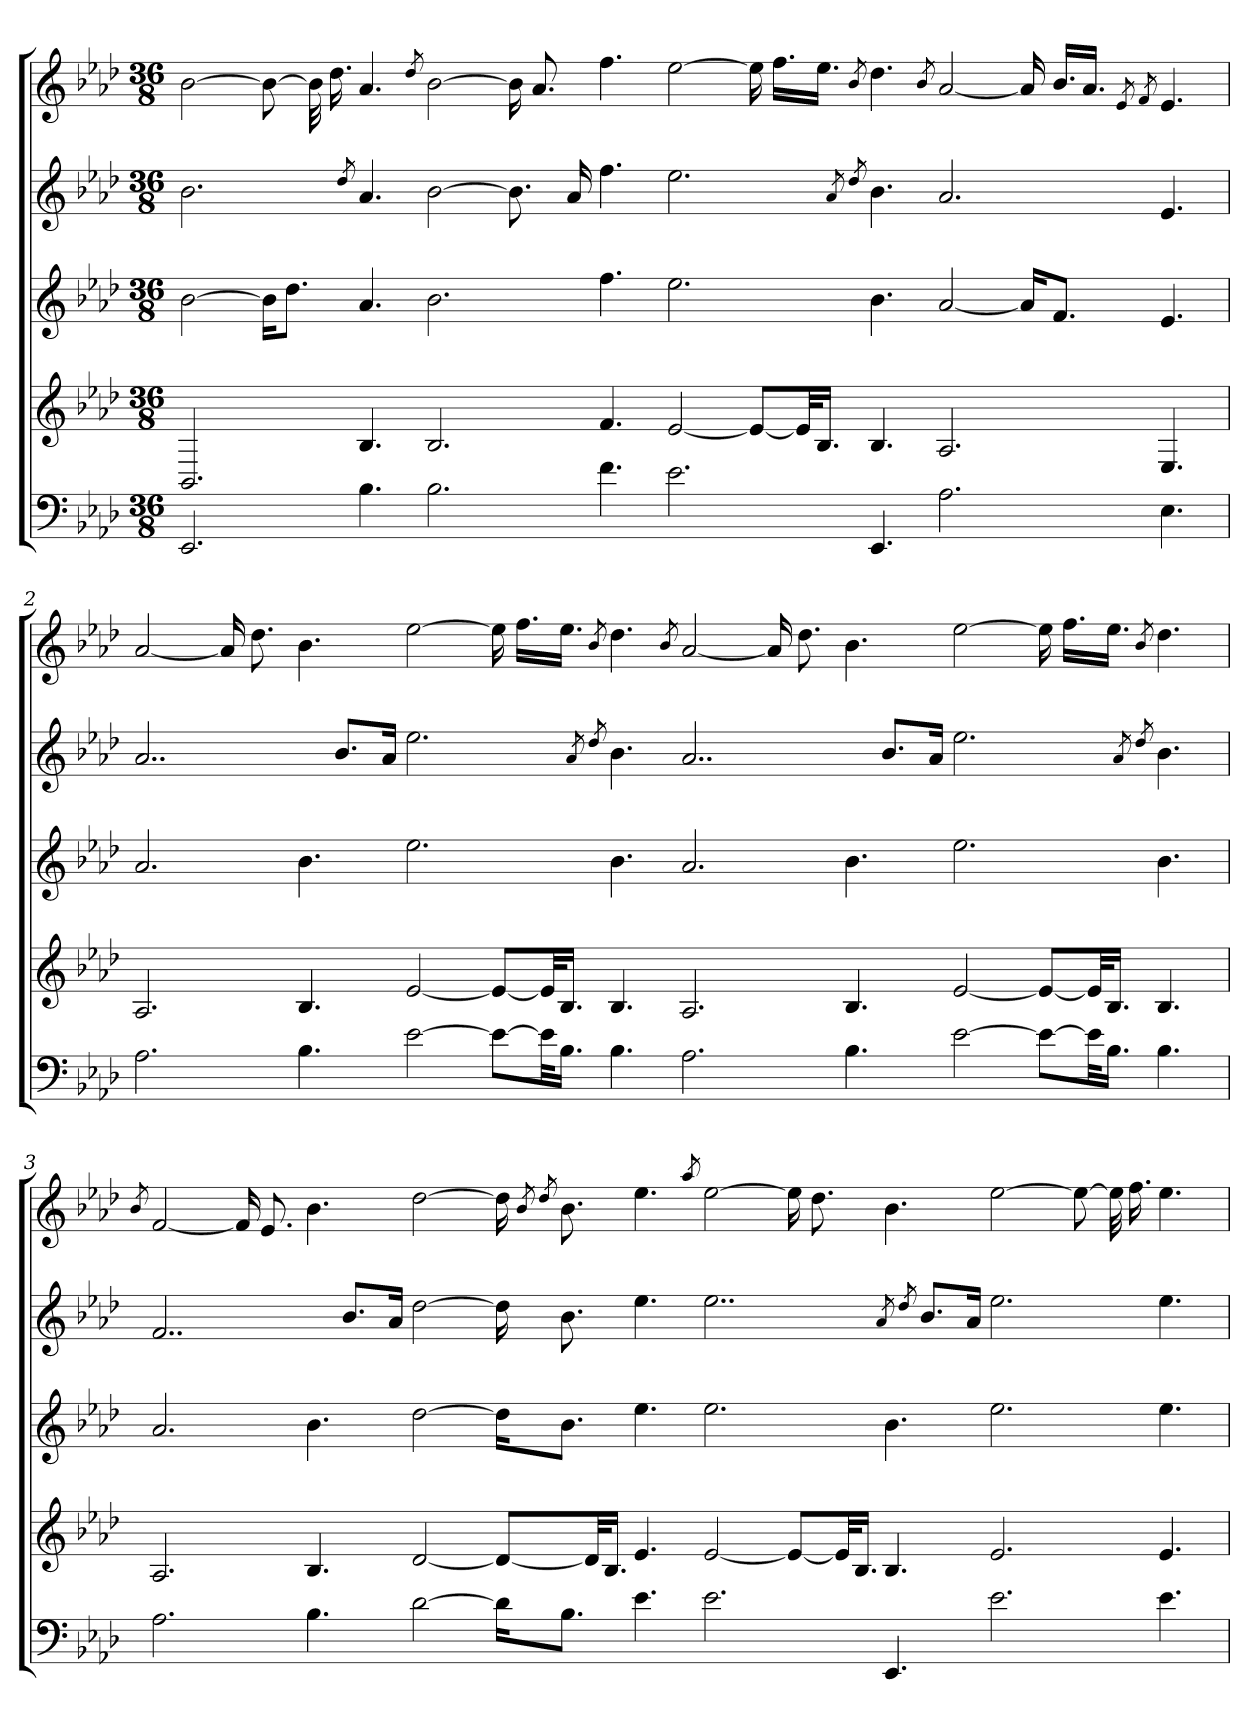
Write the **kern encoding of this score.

**kern	**kern	**kern	**kern	**kern
*part5	*part4	*part3	*part2	*part1
*staff5	*staff4	*staff3	*staff2	*staff1
*clefF4	*clefG2	*clefG2	*clefG2	*clefG2
*k[b-e-a-d-]	*k[b-e-a-d-]	*k[b-e-a-d-]	*k[b-e-a-d-]	*k[b-e-a-d-]
*M36/8	*M36/8	*M36/8	*M36/8	*M36/8
=1	=1	=1	=1	=1
2.EE-	2.BB-	[2b-	2.b-	[2b-
.	.	16b-\KL]	.	8b-_
.	.	8.dd-\J	.	.
.	.	.	.	32b-]
.	.	.	.	16.dd-
.	.	.	8qdd-	.
4.B-	4.B-	4.a-	4.a-	4.a-
.	.	.	.	8qdd-
2.B-	2.B-	2.b-	[2b-	[2b-
.	.	.	8.b-]	16b-]
.	.	.	.	8.a-
.	.	.	16a-	.
4.f	4.f	4.ff	4.ff	4.ff
2.e-	[2e-	2.ee-	2.ee-	[2ee-
.	8e-/L_	.	.	16ee-]
.	.	.	.	16.ff\LL
.	32e-/KL]	.	.	.
.	16.B-/JJ	.	.	16.ee-\JJ
.	.	.	8qa-	.
.	.	.	8qdd-	8qb-
4.EE-	4.B-	4.b-	4.b-	4.dd-
.	.	.	.	8qb-
2.A-	2.A-	[2a-	2.a-	[2a-
.	.	16a-/KL]	.	16a-]
.	.	8.f/J	.	16.b-/LL
.	.	.	.	16.a-/JJ
.	.	.	.	8qe-
.	.	.	.	8qf
4.E-	4.E-	4.e-	4.e-	4.e-
=2	=2	=2	=2	=2
2.A-	2.A-	2.a-	2..a-	[2a-
.	.	.	.	16a-]
.	.	.	.	8.dd-
4.B-	4.B-	4.b-	.	4.b-
.	.	.	8.b-/L	.
.	.	.	16a-/Jk	.
[2e-	[2e-	2.ee-	2.ee-	[2ee-
8e-\L_	8e-/L_	.	.	16ee-]
.	.	.	.	16.ff\LL
32e-\KL]	32e-/KL]	.	.	.
16.B-\JJ	16.B-/JJ	.	.	16.ee-\JJ
.	.	.	8qa-	.
.	.	.	8qdd-	8qb-
4.B-	4.B-	4.b-	4.b-	4.dd-
.	.	.	.	8qb-
2.A-	2.A-	2.a-	2..a-	[2a-
.	.	.	.	16a-]
.	.	.	.	8.dd-
4.B-	4.B-	4.b-	.	4.b-
.	.	.	8.b-/L	.
.	.	.	16a-/Jk	.
[2e-	[2e-	2.ee-	2.ee-	[2ee-
8e-\L_	8e-/L_	.	.	16ee-]
.	.	.	.	16.ff\LL
32e-\KL]	32e-/KL]	.	.	.
16.B-\JJ	16.B-/JJ	.	.	16.ee-\JJ
.	.	.	8qa-	.
.	.	.	8qdd-	8qb-
4.B-	4.B-	4.b-	4.b-	4.dd-
=3	=3	=3	=3	=3
.	.	.	.	8qb-
2.A-	2.A-	2.a-	2..f	[2f
.	.	.	.	16f]
.	.	.	.	8.e-
4.B-	4.B-	4.b-	.	4.b-
.	.	.	8.b-/L	.
.	.	.	16a-/Jk	.
[2d-	[2d-	[2dd-	[2dd-	[2dd-
16d-\KL]	8d-/L_	16dd-\KL]	16dd-]	16dd-]
.	.	.	.	8qb-
.	.	.	.	8qdd-
8.B-\J	.	8.b-\J	8.b-	8.b-
.	32d-/KL]	.	.	.
.	16.B-/JJ	.	.	.
4.e-	4.e-	4.ee-	4.ee-	4.ee-
.	.	.	.	8qaa-
2.e-	[2e-	2.ee-	2..ee-	[2ee-
.	8e-/L_	.	.	16ee-]
.	.	.	.	8.dd-
.	32e-/KL]	.	.	.
.	16.B-/JJ	.	.	.
4.EE-	4.B-	4.b-	.	4.b-
.	.	.	8qa-	.
.	.	.	8qdd-	.
.	.	.	8.b-/L	.
.	.	.	16a-/Jk	.
2.e-	2.e-	2.ee-	2.ee-	[2ee-
.	.	.	.	8ee-_
.	.	.	.	32ee-]
.	.	.	.	16.ff
4.e-	4.e-	4.ee-	4.ee-	4.ee-
=	=	=	=	=
*-	*-	*-	*-	*-
